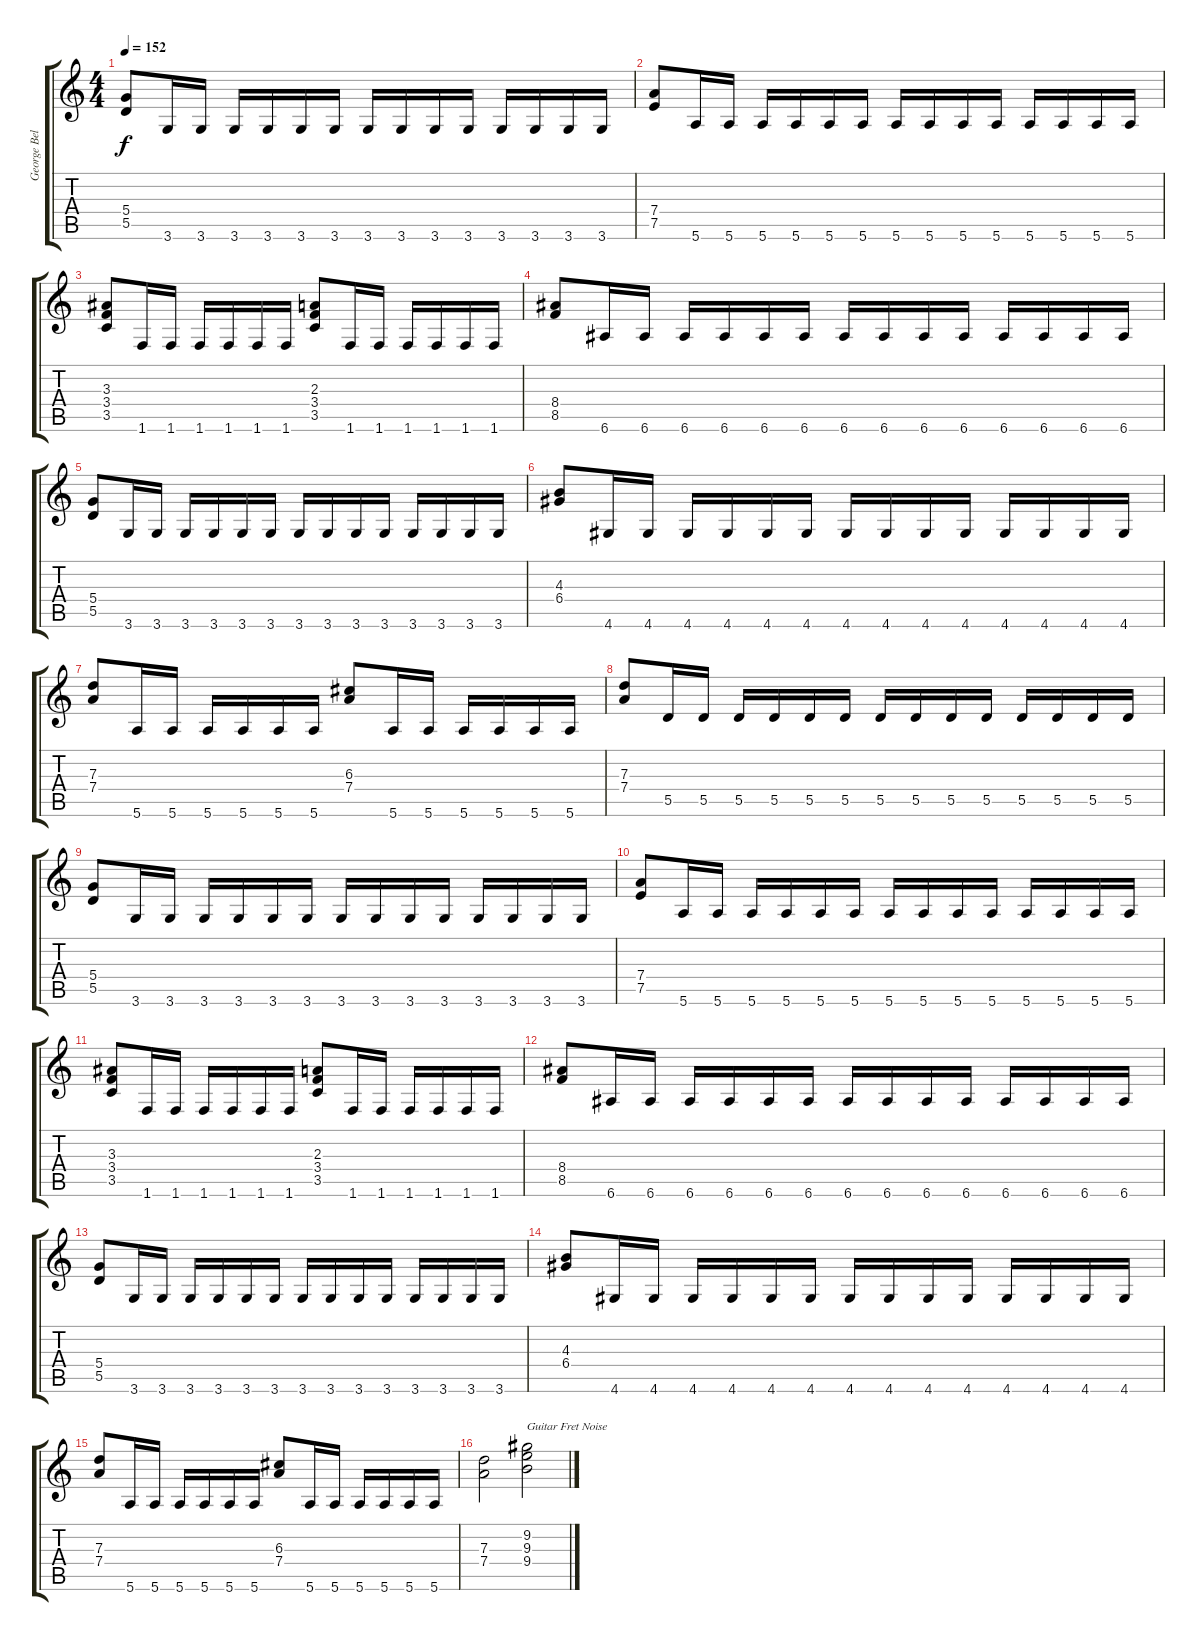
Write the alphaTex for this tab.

\track ("George Bellas" "George Bel") {instrument overdrivenguitar}
\staff {score tabs}
\tuning (E4 B3 G3 D3 A2 E2) {hide}
\ts (4 4)
\tempo 152
\clef g2
\ks c
(5.4 5.5).8{dy f} 3.6.16 3.6.16 3.6.16 3.6.16 3.6.16 3.6.16 3.6.16 3.6.16 3.6.16 3.6.16 3.6.16 3.6.16 3.6.16 3.6.16 |
(7.4 7.5).8 5.6.16 5.6.16 5.6.16 5.6.16 5.6.16 5.6.16 5.6.16 5.6.16 5.6.16 5.6.16 5.6.16 5.6.16 5.6.16 5.6.16 |
(3.3 3.4 3.5).8 1.6.16 1.6.16 1.6.16 1.6.16 1.6.16 1.6.16 (2.3 3.4 3.5).8 1.6.16 1.6.16 1.6.16 1.6.16 1.6.16 1.6.16 |
(8.4 8.5).8 6.6.16 6.6.16 6.6.16 6.6.16 6.6.16 6.6.16 6.6.16 6.6.16 6.6.16 6.6.16 6.6.16 6.6.16 6.6.16 6.6.16 |
(5.4 5.5).8 3.6.16 3.6.16 3.6.16 3.6.16 3.6.16 3.6.16 3.6.16 3.6.16 3.6.16 3.6.16 3.6.16 3.6.16 3.6.16 3.6.16 |
(4.3 6.4).8 4.6.16 4.6.16 4.6.16 4.6.16 4.6.16 4.6.16 4.6.16 4.6.16 4.6.16 4.6.16 4.6.16 4.6.16 4.6.16 4.6.16 |
(7.3 7.4).8 5.6.16 5.6.16 5.6.16 5.6.16 5.6.16 5.6.16 (6.3 7.4).8 5.6.16 5.6.16 5.6.16 5.6.16 5.6.16 5.6.16 |
(7.3 7.4).8 5.5.16 5.5.16 5.5.16 5.5.16 5.5.16 5.5.16 5.5.16 5.5.16 5.5.16 5.5.16 5.5.16 5.5.16 5.5.16 5.5.16 |
(5.4 5.5).8 3.6.16 3.6.16 3.6.16 3.6.16 3.6.16 3.6.16 3.6.16 3.6.16 3.6.16 3.6.16 3.6.16 3.6.16 3.6.16 3.6.16 |
(7.4 7.5).8 5.6.16 5.6.16 5.6.16 5.6.16 5.6.16 5.6.16 5.6.16 5.6.16 5.6.16 5.6.16 5.6.16 5.6.16 5.6.16 5.6.16 |
(3.3 3.4 3.5).8 1.6.16 1.6.16 1.6.16 1.6.16 1.6.16 1.6.16 (2.3 3.4 3.5).8 1.6.16 1.6.16 1.6.16 1.6.16 1.6.16 1.6.16 |
(8.4 8.5).8 6.6.16 6.6.16 6.6.16 6.6.16 6.6.16 6.6.16 6.6.16 6.6.16 6.6.16 6.6.16 6.6.16 6.6.16 6.6.16 6.6.16 |
(5.4 5.5).8 3.6.16 3.6.16 3.6.16 3.6.16 3.6.16 3.6.16 3.6.16 3.6.16 3.6.16 3.6.16 3.6.16 3.6.16 3.6.16 3.6.16 |
(4.3 6.4).8 4.6.16 4.6.16 4.6.16 4.6.16 4.6.16 4.6.16 4.6.16 4.6.16 4.6.16 4.6.16 4.6.16 4.6.16 4.6.16 4.6.16 |
(7.3 7.4).8 5.6.16 5.6.16 5.6.16 5.6.16 5.6.16 5.6.16 (6.3 7.4).8 5.6.16 5.6.16 5.6.16 5.6.16 5.6.16 5.6.16 |
(7.3 7.4).2 (9.2 9.3 9.4).2{txt "Guitar Fret Noise" instrument guitarfretnoise}
